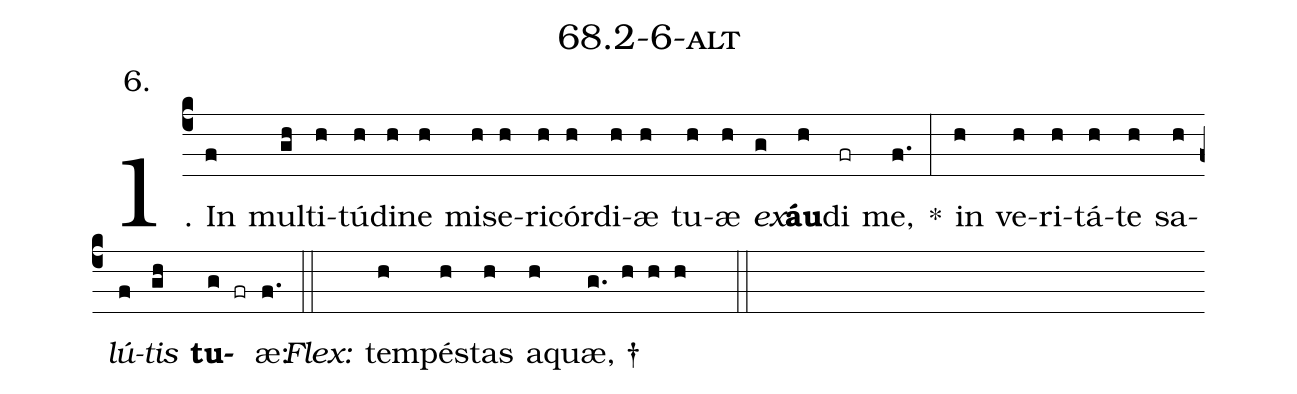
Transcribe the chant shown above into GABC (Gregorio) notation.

name: 68.2-6-alt;
annotation: 6.;
%%
(c4)1. In(f) mul(gh)ti(h)tú(h)di(h)ne(h) mi(h)se(h)ri(h)cór(h)di(h)æ(h) tu(h)æ(h) <i>ex</i>(g)<b>áu</b>(h)di(fr) me,(f.) *(:) in(h) ve(h)ri(h)tá(h)te(h) sa(h)<i>lú</i>(f)<i>tis</i>(gh) <b>tu</b>(g fr)æ:(f.) (::)
<i>Flex:</i>()  tem(h)pés(h)tas(h) a(h)quæ, †(g. h h h  ::)

%E(h) u(h) o(f) u(gh) a(g) e.(f.) (::)
